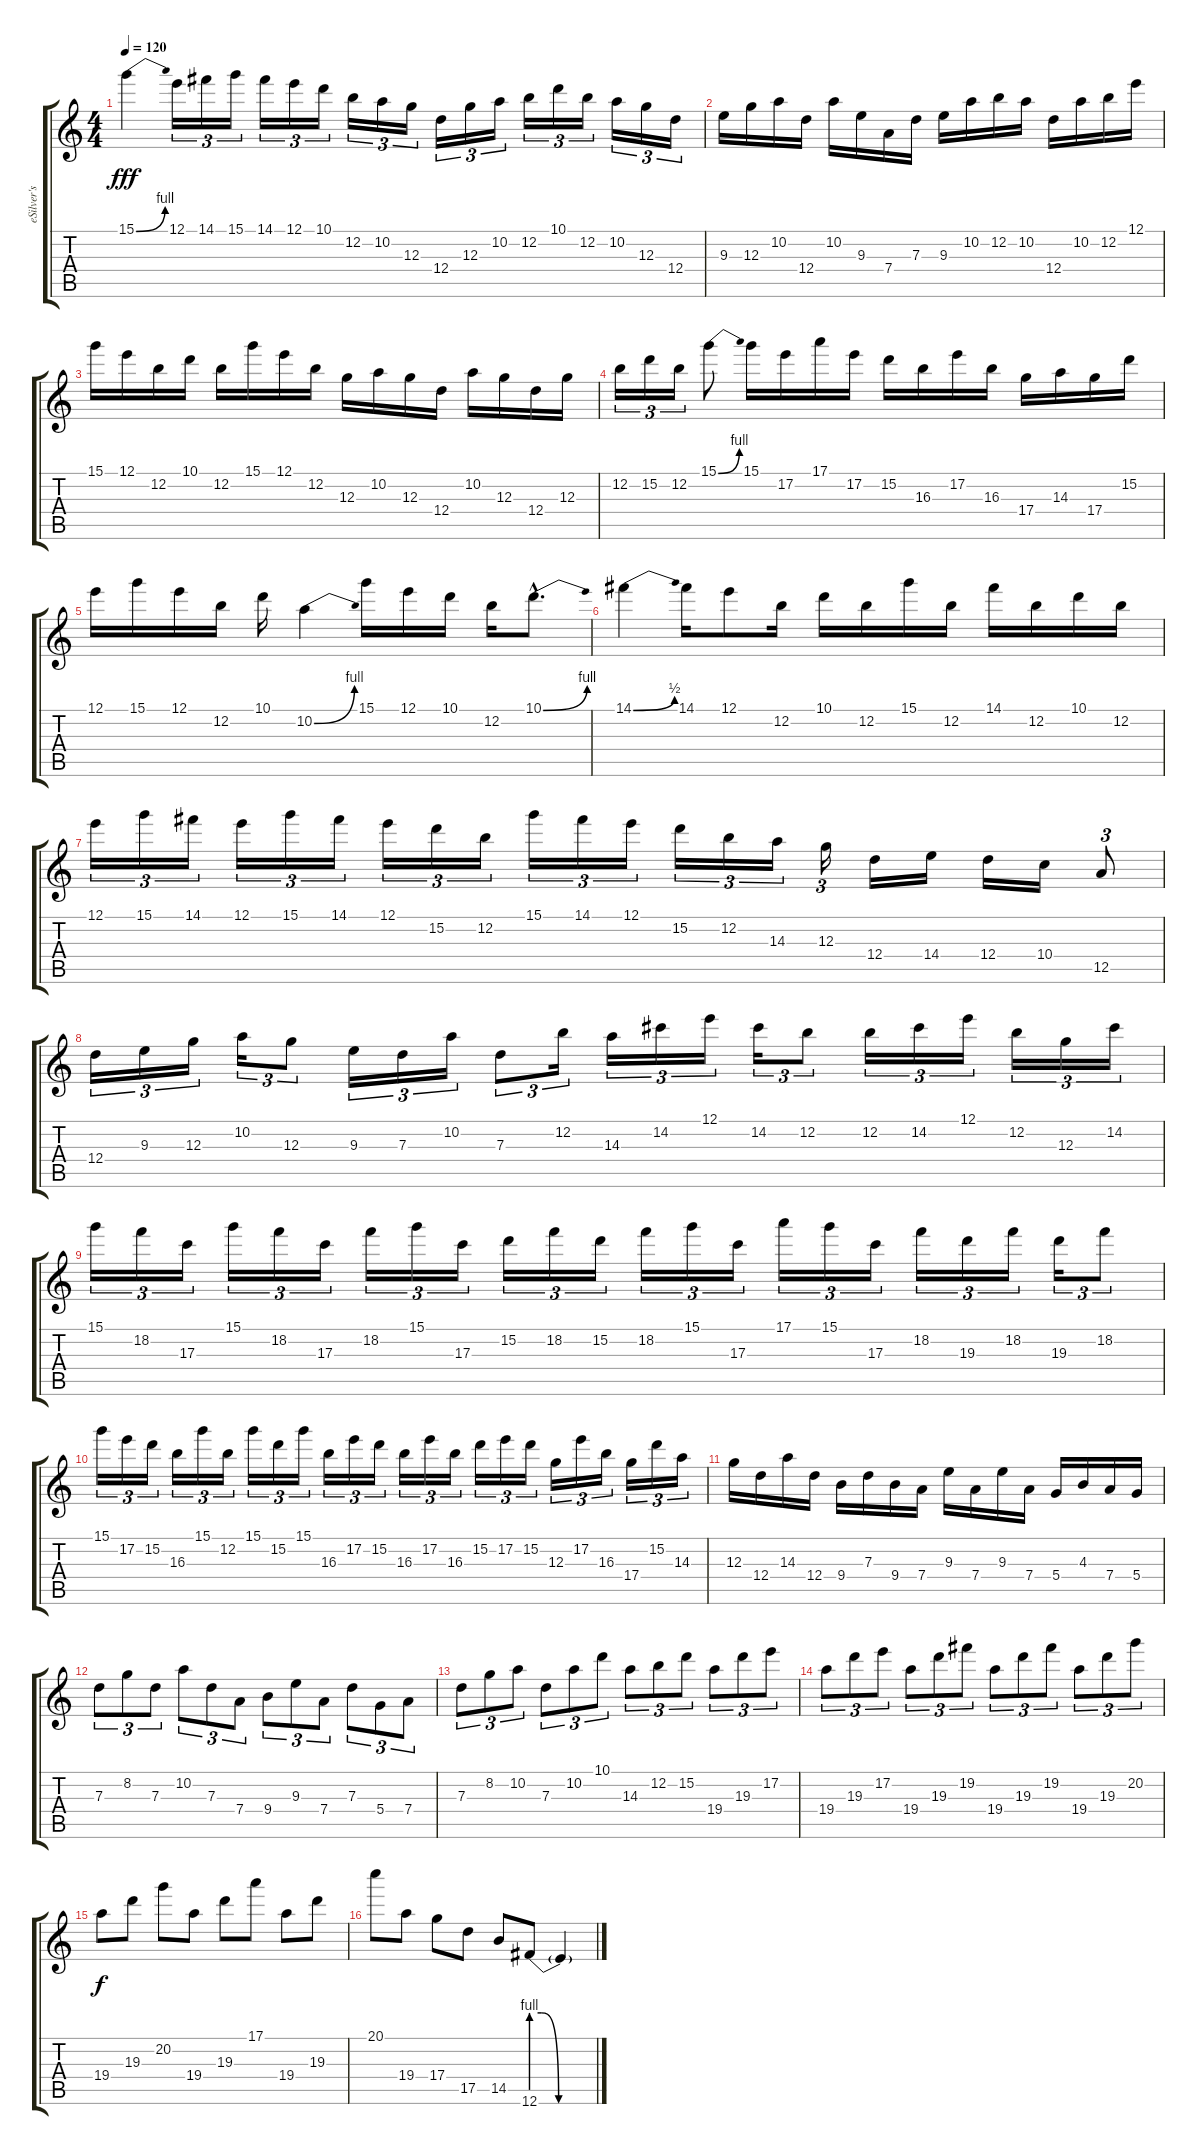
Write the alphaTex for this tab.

\track ("eSilver's Distortion" "eSilver's ") {instrument distortionguitar}
\staff {score tabs}
\tuning (E4 B3 G3 D3 A2 E2) {hide}
\ts (4 4)
\tempo 120
\clef g2
\ks c
15.1{be (bend 0 0 60 4)}.4{dy fff} 12.1.16{tu (3 2)} 14.1.16{tu (3 2)} 15.1.16{tu (3 2)} 14.1.16{tu (3 2)} 12.1.16{tu (3 2)} 10.1.16{tu (3 2)} 12.2.16{tu (3 2)} 10.2.16{tu (3 2)} 12.3.16{tu (3 2)} 12.4.16{tu (3 2)} 12.3.16{tu (3 2)} 10.2.16{tu (3 2)} 12.2.16{tu (3 2)} 10.1.16{tu (3 2)} 12.2.16{tu (3 2)} 10.2.16{tu (3 2)} 12.3.16{tu (3 2)} 12.4.16{tu (3 2)} |
9.3.16 12.3.16 10.2.16 12.4.16 10.2.16 9.3.16 7.4.16 7.3.16 9.3.16 10.2.16 12.2.16 10.2.16 12.4.16 10.2.16 12.2.16 12.1.16 |
15.1.16 12.1.16 12.2.16 10.1.16 12.2.16 15.1.16 12.1.16 12.2.16 12.3.16 10.2.16 12.3.16 12.4.16 10.2.16 12.3.16 12.4.16 12.3.16 |
12.2.16{tu (3 2)} 15.2.16{tu (3 2)} 12.2.16{tu (3 2)} 15.1{be (bend 0 0 60 4)}.8 15.1.16 17.2.16 17.1.16 17.2.16 15.2.16 16.3.16 17.2.16 16.3.16 17.4.16 14.3.16 17.4.16 15.2.16 |
12.1.16 15.1.16 12.1.16 12.2.16 10.1.16 10.2{be (bend 0 0 60 4)}.4 15.1.16 12.1.16 10.1.16 12.2.16 10.1{be (bend 0 0 60 4) hac}.8{d} |
14.1{be (bend 0 0 60 2)}.4 14.1.16 12.1.8 12.2.16 10.1.16 12.2.16 15.1.16 12.2.16 14.1.16 12.2.16 10.1.16 12.2.16 |
12.1.16{tu (3 2)} 15.1.16{tu (3 2)} 14.1.16{tu (3 2)} 12.1.16{tu (3 2)} 15.1.16{tu (3 2)} 14.1.16{tu (3 2)} 12.1.16{tu (3 2)} 15.2.16{tu (3 2)} 12.2.16{tu (3 2)} 15.1.16{tu (3 2)} 14.1.16{tu (3 2)} 12.1.16{tu (3 2)} 15.2.16{tu (3 2)} 12.2.16{tu (3 2)} 14.3.16{tu (3 2)} 12.3.16{tu (3 2)} 12.4.16 14.4.16 12.4.16 10.4.16 12.5.8{tu (3 2)} |
12.4.16{tu (3 2)} 9.3.16{tu (3 2)} 12.3.16{tu (3 2)} 10.2.16{tu (3 2)} 12.3.8{tu (3 2)} 9.3.16{tu (3 2)} 7.3.16{tu (3 2)} 10.2.16{tu (3 2)} 7.3.8{tu (3 2)} 12.2.16{tu (3 2)} 14.3.16{tu (3 2)} 14.2.16{tu (3 2)} 12.1.16{tu (3 2)} 14.2.16{tu (3 2)} 12.2.8{tu (3 2)} 12.2.16{tu (3 2)} 14.2.16{tu (3 2)} 12.1.16{tu (3 2)} 12.2.16{tu (3 2)} 12.3.16{tu (3 2)} 14.2.16{tu (3 2)} |
15.1.16{tu (3 2)} 18.2.16{tu (3 2)} 17.3.16{tu (3 2)} 15.1.16{tu (3 2)} 18.2.16{tu (3 2)} 17.3.16{tu (3 2)} 18.2.16{tu (3 2)} 15.1.16{tu (3 2)} 17.3.16{tu (3 2)} 15.2.16{tu (3 2)} 18.2.16{tu (3 2)} 15.2.16{tu (3 2)} 18.2.16{tu (3 2)} 15.1.16{tu (3 2)} 17.3.16{tu (3 2)} 17.1.16{tu (3 2)} 15.1.16{tu (3 2)} 17.3.16{tu (3 2)} 18.2.16{tu (3 2)} 19.3.16{tu (3 2)} 18.2.16{tu (3 2)} 19.3.16{tu (3 2)} 18.2.8{tu (3 2)} |
15.1.16{tu (3 2)} 17.2.16{tu (3 2)} 15.2.16{tu (3 2)} 16.3.16{tu (3 2)} 15.1.16{tu (3 2)} 12.2.16{tu (3 2)} 15.1.16{tu (3 2)} 15.2.16{tu (3 2)} 15.1.16{tu (3 2)} 16.3.16{tu (3 2)} 17.2.16{tu (3 2)} 15.2.16{tu (3 2)} 16.3.16{tu (3 2)} 17.2.16{tu (3 2)} 16.3.16{tu (3 2)} 15.2.16{tu (3 2)} 17.2.16{tu (3 2)} 15.2.16{tu (3 2)} 12.3.16{tu (3 2)} 17.2.16{tu (3 2)} 16.3.16{tu (3 2)} 17.4.16{tu (3 2)} 15.2.16{tu (3 2)} 14.3.16{tu (3 2)} |
12.3.16 12.4.16 14.3.16 12.4.16 9.4.16 7.3.16 9.4.16 7.4.16 9.3.16 7.4.16 9.3.16 7.4.16 5.4.16 4.3.16 7.4.16 5.4.16 |
7.3.8{tu (3 2)} 8.2.8{tu (3 2)} 7.3.8{tu (3 2)} 10.2.8{tu (3 2)} 7.3.8{tu (3 2)} 7.4.8{tu (3 2)} 9.4.8{tu (3 2)} 9.3.8{tu (3 2)} 7.4.8{tu (3 2)} 7.3.8{tu (3 2)} 5.4.8{tu (3 2)} 7.4.8{tu (3 2)} |
7.3.8{tu (3 2)} 8.2.8{tu (3 2)} 10.2.8{tu (3 2)} 7.3.8{tu (3 2)} 10.2.8{tu (3 2)} 10.1.8{tu (3 2)} 14.3.8{tu (3 2)} 12.2.8{tu (3 2)} 15.2.8{tu (3 2)} 19.4.8{tu (3 2)} 19.3.8{tu (3 2)} 17.2.8{tu (3 2)} |
19.4.8{tu (3 2)} 19.3.8{tu (3 2)} 17.2.8{tu (3 2)} 19.4.8{tu (3 2)} 19.3.8{tu (3 2)} 19.2.8{tu (3 2)} 19.4.8{tu (3 2)} 19.3.8{tu (3 2)} 19.2.8{tu (3 2)} 19.4.8{tu (3 2)} 19.3.8{tu (3 2)} 20.2.8{tu (3 2)} |
19.4.8{dy f} 19.3.8 20.2.8 19.4.8 19.3.8 17.1.8 19.4.8 19.3.8 |
20.1.8 19.4.8 17.4.8 17.5.8 14.5.8 12.6{be (custom 0 4 9 4 25 0 60 0)}.8 12.6{t}.4
